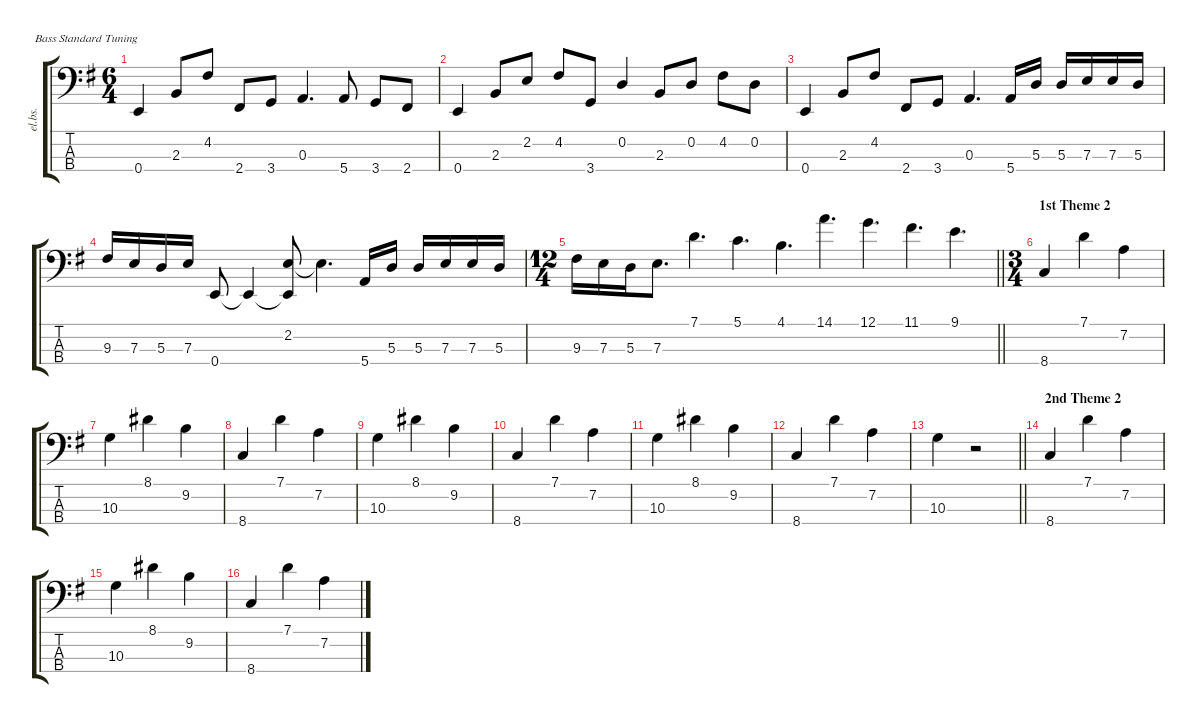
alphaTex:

\defaultSystemsLayout 4
\hideDynamics
\bracketExtendMode groupsimilarinstruments
\otherSystemsTrackNameOrientation horizontal
\track ("Bass" "el.bs.") {defaultSystemsLayout 4 instrument electricbassfinger}
\staff {score tabs}
\tuning (G2 D2 A1 E1)
\ts (6 4)
\tempo (120 hide)
\clef f4
\ks eminor
0.4{acc forcenatural}.4{dy f beam Up} 2.3{acc forcenatural}.8{beam Up} 4.2{acc #}.8{beam Up} 2.4{acc #}.8{beam Up} 3.4{acc forcenatural}.8{beam Up} 0.3{acc forcenatural}.4{d beam Up} 5.4{acc forcenatural}.8{beam Up} 3.4{acc forcenatural}.8{beam Up} 2.4{acc #}.8{beam Up} |
0.4{acc forcenatural}.4{beam Up} 2.3{acc forcenatural}.8{beam Up} 2.2{acc forcenatural}.8{beam Up} 4.2{acc #}.8{beam Up} 3.4{acc forcenatural}.8{beam Up} 0.2{acc forcenatural}.4{beam Up} 2.3{acc forcenatural}.8{beam Up} 0.2{acc forcenatural}.8{beam Down} 4.2{acc #}.8{beam Down} 0.2{acc forcenatural}.8{beam Down} |
0.4{acc forcenatural}.4{beam Up} 2.3{acc forcenatural}.8{beam Up} 4.2{acc #}.8{beam Up} 2.4{acc #}.8{beam Up} 3.4{acc forcenatural}.8{beam Up} 0.3{acc forcenatural}.4{d beam Up} 5.4{acc forcenatural}.16{beam Up} 5.3{acc forcenatural}.16{beam Up} 5.3{acc forcenatural}.16{beam Up} 7.3{acc forcenatural}.16{beam Up} 7.3{acc forcenatural}.16{beam Up} 5.3{acc forcenatural}.16{beam Up} |
9.3{acc #}.16{beam Up} 7.3{acc forcenatural}.16{beam Up} 5.3{acc forcenatural}.16{beam Up} 7.3{acc forcenatural}.16{beam Up} 0.4{acc forcenatural}.8{beam Up} 0.4{t acc forcenatural}.4{beam Up} (2.2{acc forcenatural} 0.4{t acc forcenatural}).8{beam Up} 2.2{t acc forcenatural}.4{d beam Down} 5.4{acc forcenatural}.16{beam Up} 5.3{acc forcenatural}.16{beam Up} 5.3{acc forcenatural}.16{beam Up} 7.3{acc forcenatural}.16{beam Up} 7.3{acc forcenatural}.16{beam Up} 5.3{acc forcenatural}.16{beam Up} |
\ts (12 4)
\beaming (8 6 6)
\barLineRight lightlight
9.3{acc #}.16{beam Down} 7.3{acc forcenatural}.16{beam Down} 5.3{acc forcenatural}.16{beam Down} 7.3{acc forcenatural}.8{d beam Down} 7.1{acc forcenatural}.4{d beam Down} 5.1{acc forcenatural}.4{d beam Down} 4.1{acc forcenatural}.4{d beam Down} 14.1{acc forcenatural}.4{d beam Down} 12.1{acc forcenatural}.4{d beam Down} 11.1{acc #}.4{d beam Down} 9.1{acc forcenatural}.4{d beam Down} |
\ts (3 4)
\beaming (8 2 2 2)
\section ("" "1st Theme 2")
8.4{acc forcenatural}.4{beam Up} 7.1{acc forcenatural}.4{beam Down} 7.2{acc forcenatural}.4{beam Down} |
10.3{acc forcenatural}.4{beam Down} 8.1{acc #}.4{beam Down} 9.2{acc forcenatural}.4{beam Down} |
8.4{acc forcenatural}.4{beam Up} 7.1{acc forcenatural}.4{beam Down} 7.2{acc forcenatural}.4{beam Down} |
10.3{acc forcenatural}.4{beam Down} 8.1{acc #}.4{beam Down} 9.2{acc forcenatural}.4{beam Down} |
8.4{acc forcenatural}.4{beam Up} 7.1{acc forcenatural}.4{beam Down} 7.2{acc forcenatural}.4{beam Down} |
10.3{acc forcenatural}.4{beam Down} 8.1{acc #}.4{beam Down} 9.2{acc forcenatural}.4{beam Down} |
8.4{acc forcenatural}.4{beam Up} 7.1{acc forcenatural}.4{beam Down} 7.2{acc forcenatural}.4{beam Down} |
\barLineRight lightlight
10.3{acc forcenatural}.4{beam Down} r.2{beam Down} |
\section ("" "2nd Theme 2")
8.4{acc forcenatural}.4{beam Up} 7.1{acc forcenatural}.4{beam Down} 7.2{acc forcenatural}.4{beam Down} |
10.3{acc forcenatural}.4{beam Down} 8.1{acc #}.4{beam Down} 9.2{acc forcenatural}.4{beam Down} |
8.4{acc forcenatural}.4{beam Up} 7.1{acc forcenatural}.4{beam Down} 7.2{acc forcenatural}.4{beam Down}
